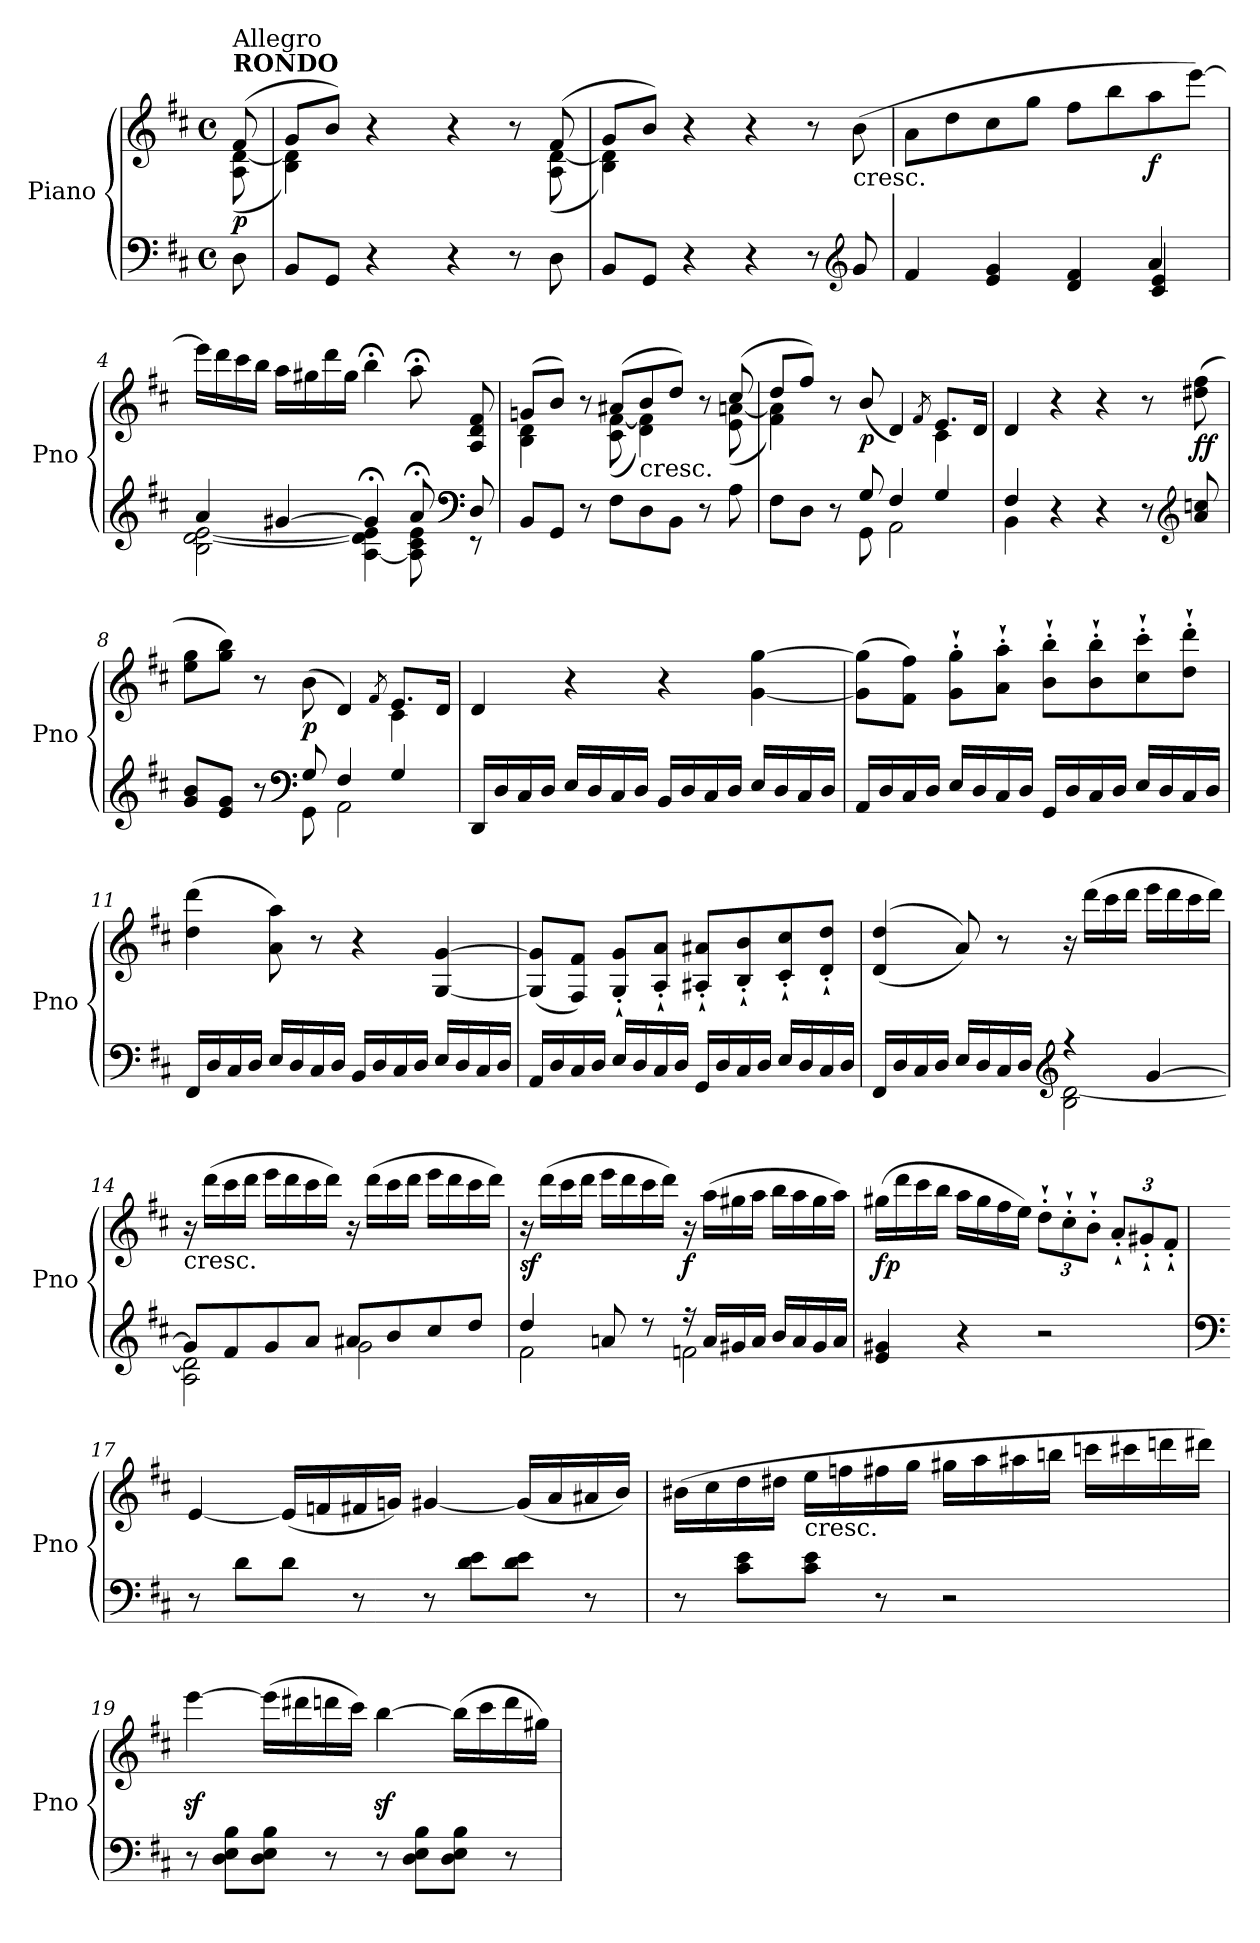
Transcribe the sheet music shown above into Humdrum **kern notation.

**kern	**kern	**dynam
*part1	*part1	*part1
*staff2	*staff1	*staff1/2
*I"Piano	*	*
*I'Pno	*	*
*clefF4	*clefG2	*
*k[f#c#]	*k[f#c#]	*
*D:	*D:	*
*M4/4	*M4/4	*
*met(c)	*met(c)	*
=	=	=
*	*^	*
!	!LO:TX:a:B:t=RONDO	!	!
!	!LO:TX:a:t=Allegro	!	!
!	!	!	!LO:DY:b
8D\	(>8f#/	(<8A\ [8d\	p
=1	=1	=1	=1
8BB/L	8g/L	4B\ 4d\])	.
8GG/J	8b/J)	.	.
4r	4r	8ryy	.
*	*v	*v	*
4r	4r	.
8r	8r	.
*	*^	*
8D\	(>8f#/	(<8A\ [8d\	.
=2	=2	=2	=2
8BB/L	8g/L	4B\ 4d\])	.
8GG/J	8b/J)	.	.
4r	4r	2.ryy	.
4r	4r	.	.
8r	8r	.	.
*clefG2	*	*	*
!	!LO:TX:b:t=cresc.	!	!
8g/	(<8b\	.	.
*	*v	*v	*
=3	=3	=3
*^	*	*
4f#/	2.ryy	8a\L	.
.	.	8dd\	.
4e/ 4g/	.	8cc#\	.
.	.	8gg\J	.
4d/ 4f#/	.	8ff#\L	.
.	.	8bb\	.
!	!	!	!LO:DY:b
4a/	4c#/ 4e/	8aa\	f
.	.	[8eee\J)	.
!!LO:LB:g=z
=4	=4	=4	=4
4a/	2B\ [2d\ [2e\	16eee\LL]	.
.	.	16ddd\	.
.	.	16ccc#\	.
.	.	16bb\JJ	.
[4g#X/	.	16aa\LL	.
.	.	16gg#X\	.
.	.	16ddd\	.
.	.	16gg#\JJ	.
4g#;</]	[4A\ 4d\] 4e\]	4bb;<\	.
8a;</	8A\] 8c#\ 8e\	8aa;<\	.
*clefF4	*	*	*
8D/	8r	8A/ 8d/ 8f#/	.
*v	*v	*	*
=5	=5	=5
*	*^	*
8BB/L	(>8gn/L	4B\ 4d\	.
8GG/J	8b/J)	.	.
8r	8r	8ryy	.
8F#\L	(>8a#X/L	(<8c#\ [8f#\	.
!	!LO:TX:b:t=cresc.	!	!
8D\	8b/	4d\ 4f#\])	.
8BB\J	8dd/J)	.	.
8r	8r	8ryy	.
8A\	(>8cc#/	(<8e\ [8an\	.
=6	=6	=6	=6
*^	*	*	*
8F#\L	4.ryy	8dd/L	4f#\ 4a\])	.
8D\J	.	8ff#/J)	.	.
8r	.	8r	2ryy	.
!	!	!	!	!LO:DY:b
8G/	8GG\	(>8b/	.	p
4F#/	2AA\	4d/)	.	.
.	.	8qf#/	.	.
4G/	.	8.e/L	4c#\	.
.	.	16d/Jk	.	.
*	*	*v	*v	*
!!LO:LB:g=z
=7	=7	=7	=7
4F#/	4BB\	4d/	.
4r	2.ryy	4r	.
4r	.	4r	.
8r	.	8r	.
*clefG2	*	*	*
!	!	!	!LO:DY:b
8a/ 8ccn/	.	(>8dd#X\ 8ff#\	ff
=8	=8	=8	=8
*	*	*^	*
8g/ 8b/L	4.ryy	8ee\ 8gg\L	2.ryy	.
8e/ 8g/J	.	8gg\ 8bb\J)	.	.
8r	.	8r	.	.
*clefF4	*	*	*	*
!	!	!	!	!LO:DY:b
8G/	8GG\	(>8b\	.	p
4F#/	2AA\	4d/)	.	.
.	.	8qf#/	.	.
4G/	.	8.e/L	4c#\	.
.	.	16d/Jk	.	.
*v	*v	*	*	*
*	*v	*v	*
=9	=9	=9
16DD/LL	4d/	.
16D/	.	.
16C#/	.	.
16D/JJ	.	.
16E/LL	4r	.
16D/	.	.
16C#/	.	.
16D/JJ	.	.
16BB/LL	4r	.
16D/	.	.
16C#/	.	.
16D/JJ	.	.
16E/LL	[4g\ [4gg\	.
16D/	.	.
16C#/	.	.
16D/JJ	.	.
!!LO:LB:g=z
=10	=10	=10
16AA/LL	(>8g\] 8gg\]L	.
16D/	.	.
16C#/	8f#\ 8ff#\J)	.
16D/JJ	.	.
16E/LL	8g\'` 8gg\'`L	.
16D/	.	.
16C#/	8a\'` 8aa\'`J	.
16D/JJ	.	.
16GG/LL	8b\'` 8bb\'`L	.
16D/	.	.
16C#/	8b\'` 8bb\'`	.
16D/JJ	.	.
16E/LL	8cc#\'` 8ccc#\'`	.
16D/	.	.
16C#/	8dd\'` 8ddd\'`J	.
16D/JJ	.	.
=11	=11	=11
16FF#/LL	(>4dd\ 4ddd\	.
16D/	.	.
16C#/	.	.
16D/JJ	.	.
16E/LL	8a\ 8aa\)	.
16D/	.	.
16C#/	8r	.
16D/JJ	.	.
16BB/LL	4r	.
16D/	.	.
16C#/	.	.
16D/JJ	.	.
16E/LL	[4G/ [4g/	.
16D/	.	.
16C#/	.	.
16D/JJ	.	.
=12	=12	=12
16AA/LL	(<8G/] 8g/]L	.
16D/	.	.
16C#/	8F#/ 8f#/J)	.
16D/JJ	.	.
16E/LL	8G/'` 8g/'`L	.
16D/	.	.
16C#/	8A/'` 8a/'`J	.
16D/JJ	.	.
16GG/LL	8A#X/'` 8a#X/'`L	.
16D/	.	.
16C#/	8B/'` 8b/'`	.
16D/JJ	.	.
16E/LL	8c#/'` 8cc#/'`	.
16D/	.	.
16C#/	8d/'` 8dd/'`J	.
16D/JJ	.	.
!!LO:LB:g=z
=13	=13	=13
*^	*	*
16FF#/LL	2ryy	(<(<4d/ 4dd/	.
16D/	.	.	.
16C#/	.	.	.
16D/JJ	.	.	.
16E/LL	.	8a/))	.
16D/	.	.	.
16C#/	.	8r	.
16D/JJ	.	.	.
*clefG2	*	*	*
4r	2B\ [2d\	16r	.
.	.	(>16ddd\LL	.
.	.	16ccc#\	.
.	.	16ddd\JJ	.
[4g/	.	16eee\LL	.
.	.	16ddd\	.
.	.	16ccc#\	.
.	.	16ddd\JJ)	.
=14	=14	=14	=14
!	!	!LO:TX:b:t=cresc.	!
8g/L]	2A\ 2d\]	16r	.
.	.	(>16ddd\LL	.
8f#/	.	16ccc#\	.
.	.	16ddd\JJ	.
8g/	.	16eee\LL	.
.	.	16ddd\	.
8a/J	.	16ccc#\	.
.	.	16ddd\JJ)	.
8a#X/L	2g\	16r	.
.	.	(>16ddd\LL	.
8b/	.	16ccc#\	.
.	.	16ddd\JJ	.
8cc#/	.	16eee\LL	.
.	.	16ddd\	.
8dd/J	.	16ccc#\	.
.	.	16ddd\JJ)	.
!!LO:PB:g=z
=15	=15	=15	=15
!	!	!	!LO:DY:b
4dd/	2f#\	16r	sf
.	.	(>16ddd\LL	.
.	.	16ccc#\	.
.	.	16ddd\JJ	.
8an/	.	16eee\LL	.
.	.	16ddd\	.
8r	.	16ccc#\	.
.	.	16ddd\JJ)	.
!	!	!	!LO:DY:b
16rff	2fn\	16r	f
16a/LL	.	(>16aa\LL	.
16g#X/	.	16gg#X\	.
16a/JJ	.	16aa\JJ	.
16b/LL	.	16bb\LL	.
16a/	.	16aa\	.
16g#/	.	16gg#\	.
16a/JJ	.	16aa\JJ)	.
*v	*v	*	*
=16	=16	=16
!	!	!LO:DY:b
4e/ 4g#X/	(>16gg#X\LL	fp
.	16ddd\	.
.	16ccc#\	.
.	16bb\JJ	.
4r	16aa\LL	.
.	16gg#\	.
.	16ff#\	.
.	16ee\JJ)	.
*	*Xbrackettup	*
2r	12dd'`\L	.
.	12cc#'`\	.
.	12b'`\J	.
.	12a'`/L	.
.	12g#X'`/	.
.	12f#'`/J	.
!!LO:LB:g=z
=17	=17	=17
*clefF4	*	*
8r	[4e/	.
8d\L	.	.
8d\J	(<16e/LL]	.
.	16fn/	.
8r	16f#X/	.
.	16gn/JJ)	.
8r	[4g#X/	.
8d\ 8e\L	.	.
8d\ 8e\J	(<16g#/LL]	.
.	16a/	.
8r	16a#X/	.
.	16b/JJ)	.
=18	=18	=18
8r	(>16b#X\LL	.
.	16cc#\	.
8c#\ 8e\L	16dd\	.
.	16dd#X\JJ	.
!	!LO:TX:b:t=cresc.	!
8c#\ 8e\J	16ee\LL	.
.	16ffn\	.
8r	16ff#X\	.
.	16gg\JJ	.
2r	16gg#X\LL	.
.	16aa\	.
.	16aa#X\	.
.	16bbn\JJ	.
.	16cccn\LL	.
.	16ccc#X\	.
.	16dddn\	.
.	16ddd#X\JJ)	.
!!LO:LB:g=z
=19	=19	=19
8r	[4eeez<\	.
8D\ 8E\ 8B\L	.	.
8D\ 8E\ 8B\J	(>16eee\LL]	.
.	16ddd#X\	.
8r	16dddn\	.
.	16ccc#\JJ)	.
8r	[4bbz<\	.
8D\ 8E\ 8B\L	.	.
8D\ 8E\ 8B\J	(>16bb\LL]	.
.	16ccc#\	.
8r	16ddd\	.
.	16gg#X\JJ)	.
=	=	=
*-	*-	*-
